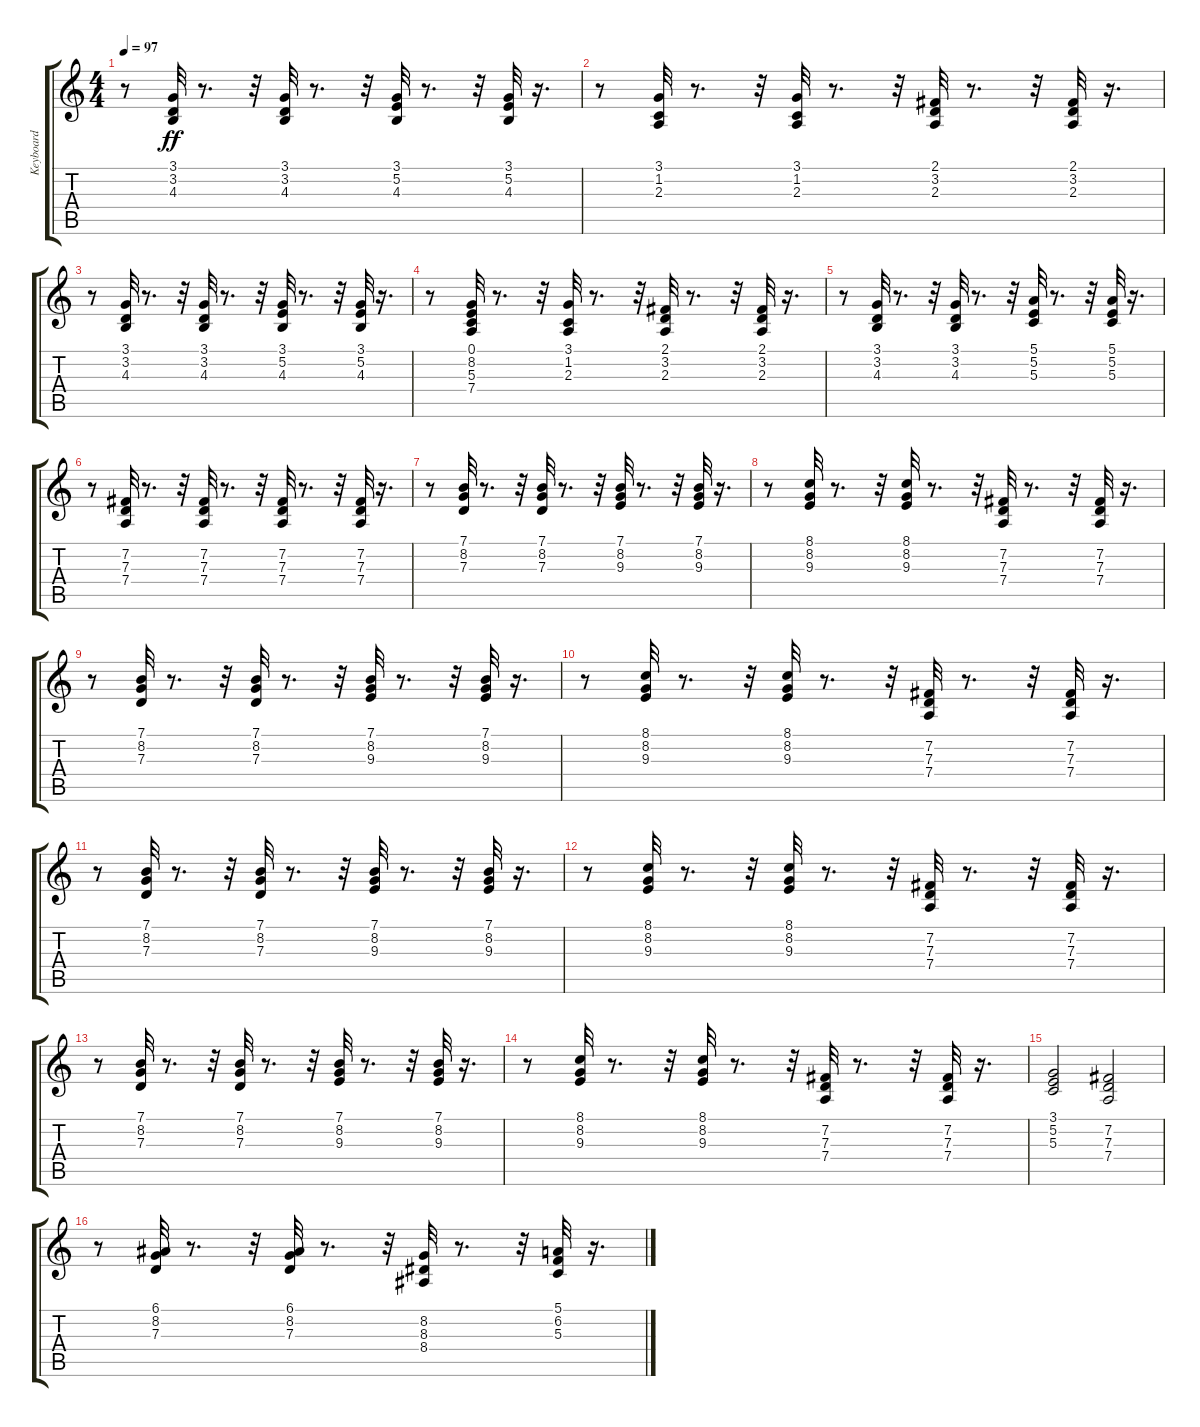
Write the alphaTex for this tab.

\track ("Keyboard" "Keyboard") {instrument acousticgrandpiano}
\staff {score tabs}
\tuning (E4 B3 G3 D3 A2 E2) {hide}
\ts (4 4)
\tempo 97
\clef g2
\ks c
r.8{dy ff} (3.1 3.2 4.3).32 r.8{d} r.32 (3.1 3.2 4.3).32 r.8{d} r.32 (3.1 5.2 4.3).32 r.8{d} r.32 (3.1 5.2 4.3).32 r.16{d} |
r.8 (3.1 1.2 2.3).32 r.8{d} r.32 (3.1 1.2 2.3).32 r.8{d} r.32 (2.1 3.2 2.3).32 r.8{d} r.32 (2.1 3.2 2.3).32 r.16{d} |
r.8 (3.1 3.2 4.3).32 r.8{d} r.32 (3.1 3.2 4.3).32 r.8{d} r.32 (3.1 5.2 4.3).32 r.8{d} r.32 (3.1 5.2 4.3).32 r.16{d} |
r.8 (0.1 8.2 5.3 7.4).32 r.8{d} r.32 (3.1 1.2 2.3).32 r.8{d} r.32 (2.1 3.2 2.3).32 r.8{d} r.32 (2.1 3.2 2.3).32 r.16{d} |
r.8 (3.1 3.2 4.3).32 r.8{d} r.32 (3.1 3.2 4.3).32 r.8{d} r.32 (5.1 5.2 5.3).32 r.8{d} r.32 (5.1 5.2 5.3).32 r.16{d} |
r.8 (7.2 7.3 7.4).32 r.8{d} r.32 (7.2 7.3 7.4).32 r.8{d} r.32 (7.2 7.3 7.4).32 r.8{d} r.32 (7.2 7.3 7.4).32 r.16{d} |
r.8 (7.1 8.2 7.3).32 r.8{d} r.32 (7.1 8.2 7.3).32 r.8{d} r.32 (7.1 8.2 9.3).32 r.8{d} r.32 (7.1 8.2 9.3).32 r.16{d} |
r.8 (8.1 8.2 9.3).32 r.8{d} r.32 (8.1 8.2 9.3).32 r.8{d} r.32 (7.2 7.3 7.4).32 r.8{d} r.32 (7.2 7.3 7.4).32 r.16{d} |
r.8 (7.1 8.2 7.3).32 r.8{d} r.32 (7.1 8.2 7.3).32 r.8{d} r.32 (7.1 8.2 9.3).32 r.8{d} r.32 (7.1 8.2 9.3).32 r.16{d} |
r.8 (8.1 8.2 9.3).32 r.8{d} r.32 (8.1 8.2 9.3).32 r.8{d} r.32 (7.2 7.3 7.4).32 r.8{d} r.32 (7.2 7.3 7.4).32 r.16{d} |
r.8 (7.1 8.2 7.3).32 r.8{d} r.32 (7.1 8.2 7.3).32 r.8{d} r.32 (7.1 8.2 9.3).32 r.8{d} r.32 (7.1 8.2 9.3).32 r.16{d} |
r.8 (8.1 8.2 9.3).32 r.8{d} r.32 (8.1 8.2 9.3).32 r.8{d} r.32 (7.2 7.3 7.4).32 r.8{d} r.32 (7.2 7.3 7.4).32 r.16{d} |
r.8 (7.1 8.2 7.3).32 r.8{d} r.32 (7.1 8.2 7.3).32 r.8{d} r.32 (7.1 8.2 9.3).32 r.8{d} r.32 (7.1 8.2 9.3).32 r.16{d} |
r.8 (8.1 8.2 9.3).32 r.8{d} r.32 (8.1 8.2 9.3).32 r.8{d} r.32 (7.2 7.3 7.4).32 r.8{d} r.32 (7.2 7.3 7.4).32 r.16{d} |
(3.1 5.2 5.3).2 (7.2 7.3 7.4).2 |
r.8 (6.1 8.2 7.3).32 r.8{d} r.32 (6.1 8.2 7.3).32 r.8{d} r.32 (8.2 8.3 8.4).32 r.8{d} r.32 (5.1 6.2 5.3).32 r.16{d}
